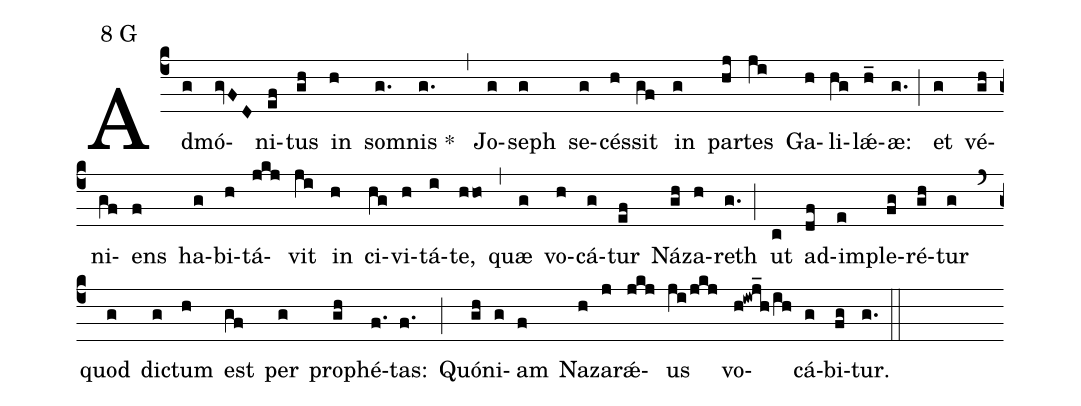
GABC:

mode:8 G;
%%
(c4) Ad(g)mó(gvFD)ni(ef)tus(gh) in(h) so(g.)mnis(g.)  *()(,)  Jo(g)seph(g) se(g)cés(h)sit(gf) in(g) par(hj)tes(ji) Ga(h)li(hg)lǽ(h_)æ:(g.) (;) et(g) vé(gh)ni(gf)ens(f) ha(g)bi(h)tá(jkj)vit(ji) in(h) ci(hg)vi(h)tá(i)te,(hho) (,) quæ(g) vo(h)cá(g)tur(ef) Ná(gh)za(h)reth(g.) (;)  ut(c) ad(df)im(e)ple(fg)ré(gh)tur(g) (`)  quod(g) di(g)ctum(h) est(gf) per(g) pro(gh)phé(f.)tas:(f.) (;) Quó(gh)ni(g)am(f) Na(h)za(j)rǽ(jkj)us(ji/jkj) vo(h!iwj_h/ih)cá(g)bi(fg)tur.(g.) (::)
